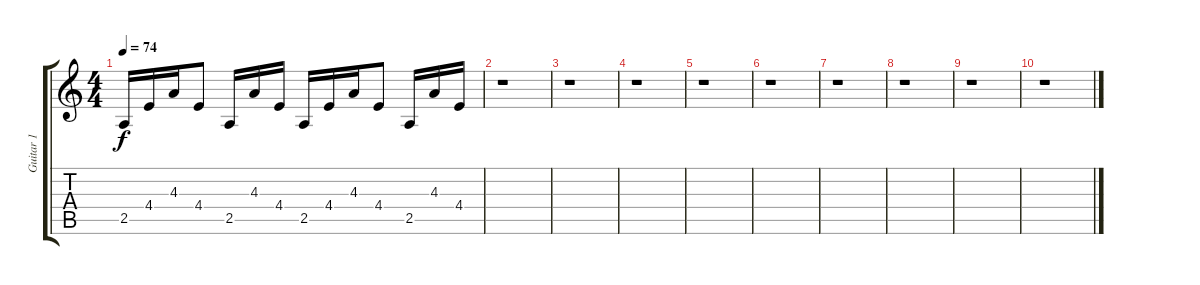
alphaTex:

\track ("Guitar 1" "Guitar 1") {instrument acousticguitarsteel}
\staff {score tabs}
\tuning (D4 A3 F3 C3 G2 D2) {hide}
\ts (4 4)
\tempo 74
\clef g2
\ks c
2.5.16{dy f} 4.4.16 4.3.16 4.4.8 2.5.16 4.3.16 4.4.16 2.5.16 4.4.16 4.3.16 4.4.8 2.5.16 4.3.16 4.4.16 |
r.1 |
r.1 |
r.1 |
r.1 |
r.1 |
r.1 |
r.1 |
r.1 |
r.1
